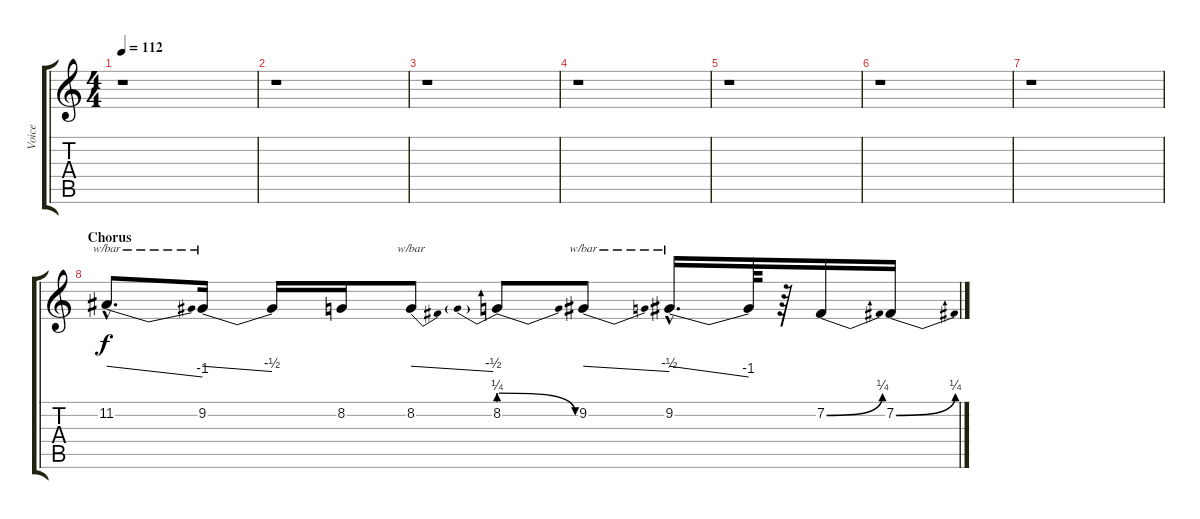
\track ("Voice" "Voice") {instrument clarinet}
\staff {score tabs}
\tuning (E4 B3 G3 D3 A2 E2) {hide}
\ts (4 4)
\tempo 112
\clef g2
\ks c
r.1{dy f} |
r.1 |
r.1 |
r.1 |
r.1 |
r.1 |
r.1 |
\section ("" "Chorus")
11.2{hac}.8{d tbe (dive default 0 0 60 -4) balance 3} 9.2.16{tbe (dive default 0 0 60 -2)} 9.2{t}.16 8.2.16 8.2.8{tbe (dive default 0 0 60 -2)} 8.2{be (prebendrelease 0 1 60 0)}.8 9.2.8{tbe (dive default 0 0 60 -2)} 9.2{hac}.16{d tbe (dive default 0 0 60 -4)} 9.2{t}.64 r.64 7.2{be (bend 0 0 60 1)}.16 7.2{be (bend 0 0 60 1)}.16
